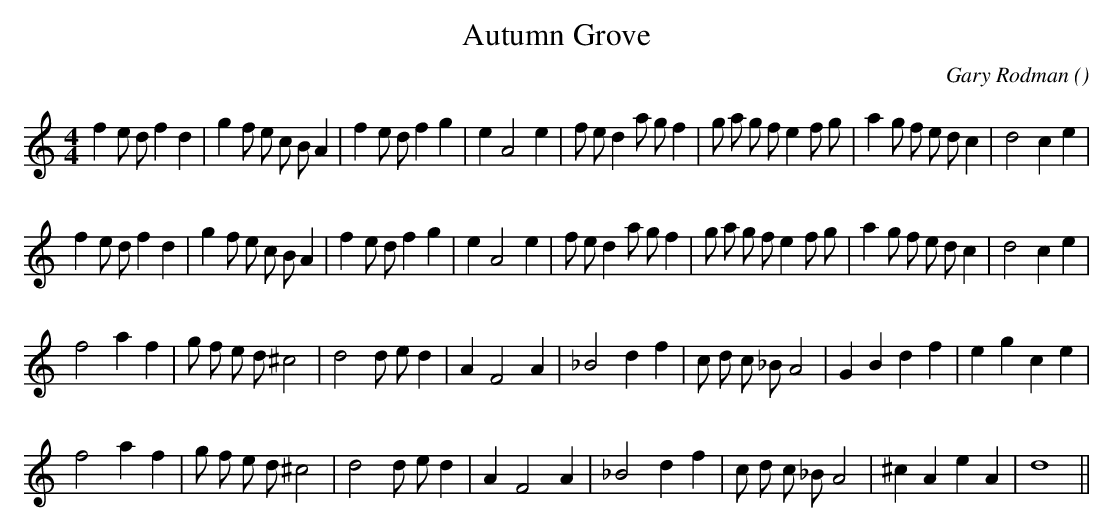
X:1
T: Autumn Grove
C:Gary Rodman
O:
M:4/4
K:C
K:C
M:4/4
L:1/16
f4 e2 d2 f4 d4 |g4 f2 e2 c2 B2 A4 |f4 e2 d2 f4 g4 |e4 A8 e4 |f2 e2 d4 a2 g2 f4 |g2 a2 g2 f2 e4 f2 g2 |a4 g2 f2 e2 d2 c4 |d8 c4 e4 |
f4 e2 d2 f4 d4 |g4 f2 e2 c2 B2 A4 |f4 e2 d2 f4 g4 |e4 A8 e4 |f2 e2 d4 a2 g2 f4 |g2 a2 g2 f2 e4 f2 g2 |a4 g2 f2 e2 d2 c4 |d8 c4 e4 |
f8 a4 f4 |g2 f2 e2 d2 ^c8 |d8 d2 e2 d4 |A4 F8 A4 |_B8 d4 f4 |c2 d2 c2 _B2 A8 |G4 B4 d4 f4 |e4 g4 c4 e4 |
f8 a4 f4 |g2 f2 e2 d2 ^c8 |d8 d2 e2 d4 |A4 F8 A4 |_B8 d4 f4 |c2 d2 c2 _B2 A8 |^c4 A4 e4 A4 |d16 ||
